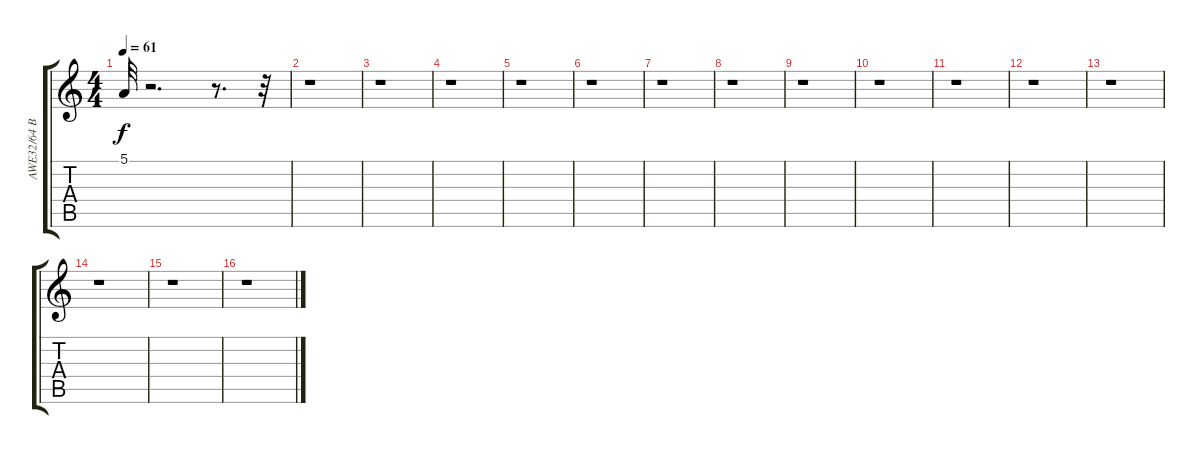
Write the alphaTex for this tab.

\track ("AWE32/64 Bank-0 68-Oboe" "AWE32/64 B") {instrument oboe}
\staff {score tabs}
\tuning (E4 B3 G3 D3 A2 E2) {hide}
\ts (4 4)
\tempo 61
\clef g2
\ks c
5.1{t}.32{dy f} r.2{d} r.8{d} r.32 |
r.1 |
r.1 |
r.1 |
r.1 |
r.1 |
r.1 |
r.1 |
r.1 |
r.1 |
r.1 |
r.1 |
r.1 |
r.1 |
r.1 |
r.1
